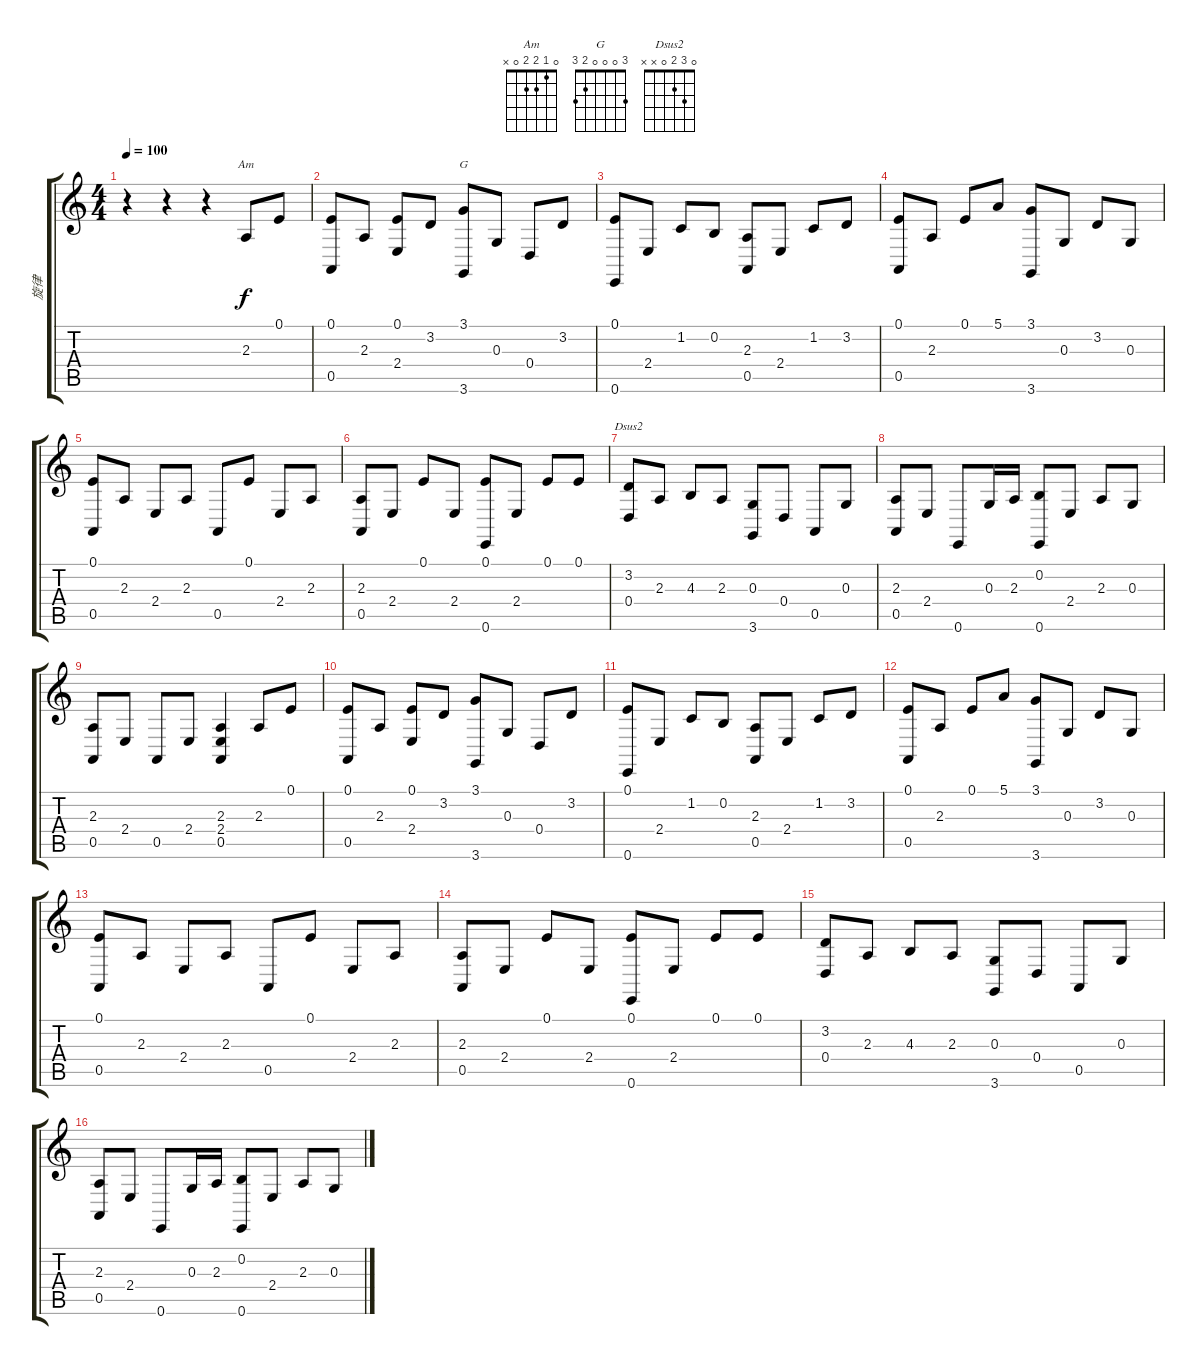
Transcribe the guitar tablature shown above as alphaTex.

\track ("旋律" "旋律") {instrument synthvoice}
\staff {score tabs}
\tuning (E4 B3 G3 D3 A2 E2) {hide}
\chord ("Am" 0 1 2 2 0 x)
\chord ("G" 3 0 0 0 2 3)
\chord ("Dsus2" 0 3 2 0 x x)
\ts (4 4)
\tempo 100
\clef g2
\ks c
r.4{dy f instrument synthvoice} r.4 r.4 2.3.8{ch "Am"} 0.1.8 |
(0.1 0.5).8 2.3.8 (0.1 2.4).8 3.2.8 (3.1 3.6).8{ch "G"} 0.3.8 0.4.8 3.2.8 |
(0.1 0.6).8 2.4.8 1.2.8 0.2.8 (2.3 0.5).8 2.4.8 1.2.8 3.2.8 |
(0.1 0.5).8 2.3.8 0.1.8 5.1.8 (3.1 3.6).8 0.3.8 3.2.8 0.3.8 |
(0.1 0.5).8 2.3.8 2.4.8 2.3.8 0.5.8 0.1.8 2.4.8 2.3.8 |
(2.3 0.5).8 2.4.8 0.1.8 2.4.8 (0.1 0.6).8 2.4.8 0.1.8 0.1.8 |
(3.2 0.4).8{ch "Dsus2"} 2.3.8 4.3.8 2.3.8 (0.3 3.6).8 0.4.8 0.5.8 0.3.8 |
(2.3 0.5).8 2.4.8 0.6.8 0.3.16 2.3.16 (0.2 0.6).8 2.4.8 2.3.8 0.3.8 |
(2.3 0.5).8 2.4.8 0.5.8 2.4.8 (2.3 2.4 0.5).4 2.3.8 0.1.8 |
(0.1 0.5).8 2.3.8 (0.1 2.4).8 3.2.8 (3.1 3.6).8 0.3.8 0.4.8 3.2.8 |
(0.1 0.6).8 2.4.8 1.2.8 0.2.8 (2.3 0.5).8 2.4.8 1.2.8 3.2.8 |
(0.1 0.5).8 2.3.8 0.1.8 5.1.8 (3.1 3.6).8 0.3.8 3.2.8 0.3.8 |
(0.1 0.5).8 2.3.8 2.4.8 2.3.8 0.5.8 0.1.8 2.4.8 2.3.8 |
(2.3 0.5).8 2.4.8 0.1.8 2.4.8 (0.1 0.6).8 2.4.8 0.1.8 0.1.8 |
(3.2 0.4).8 2.3.8 4.3.8 2.3.8 (0.3 3.6).8 0.4.8 0.5.8 0.3.8 |
(2.3 0.5).8 2.4.8 0.6.8 0.3.16 2.3.16 (0.2 0.6).8 2.4.8 2.3.8 0.3.8
